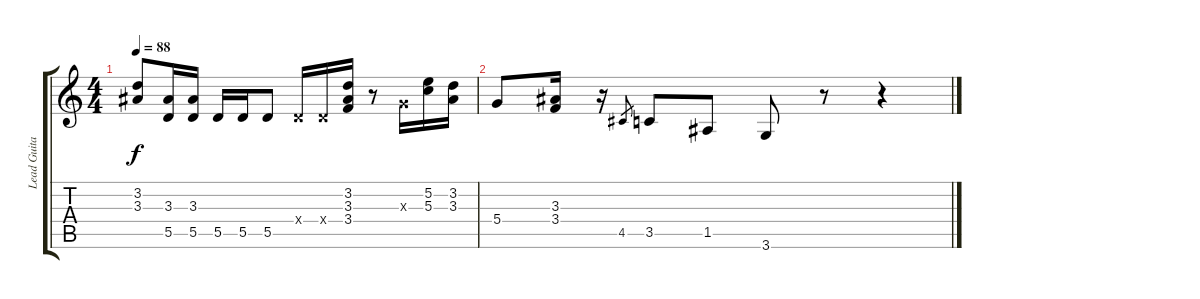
\track ("Lead Guitar" "Lead Guita") {instrument overdrivenguitar}
\staff {score tabs}
\tuning (E4 B3 G3 D3 A2 E2) {hide}
\ts (4 4)
\tempo 88
\clef g2
\ks c
(3.2{t} 3.3{t}).8{dy f} (3.3 5.5).16 (3.3 5.5).16 5.5.16 5.5.16 5.5.8 0.4{x}.16 0.4{x}.16 (3.2 3.3 3.4).16 r.8 0.3{x}.16 (5.2 5.3).16 (3.2 3.3).16 |
5.4.8 (3.3 3.4).16 r.16 4.5.8{gr} 3.5.8 1.5.8 3.6.8 r.8 r.4
